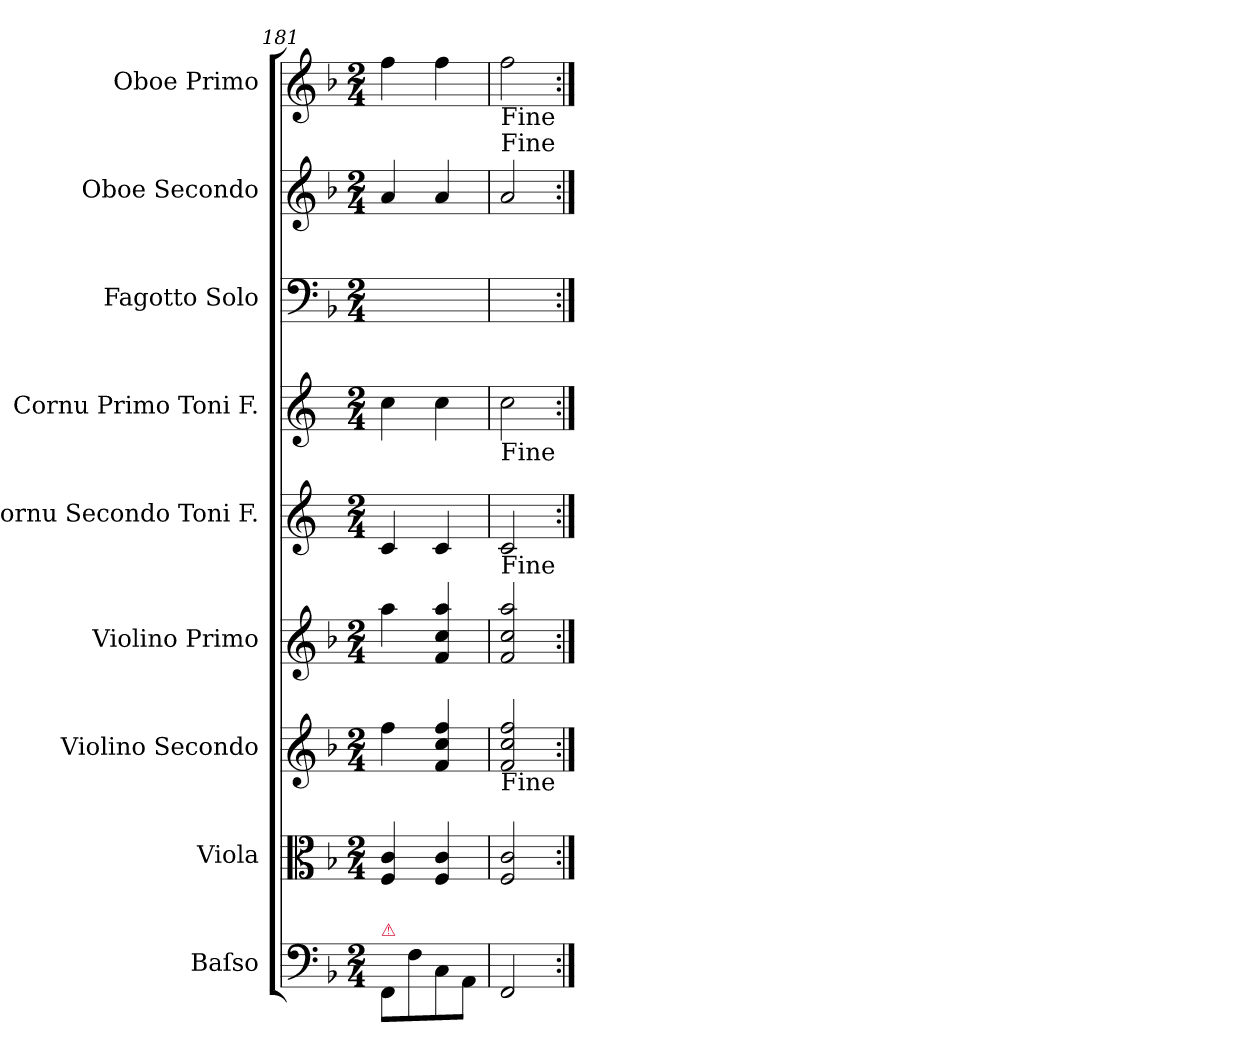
**kern	**kern	**kern	**kern	**kern	**kern	**kern	**kern	**kern
*part9	*part8	*part7	*part6	*part5	*part4	*part3	*part2	*part1
*staff9	*staff8	*staff7	*staff6	*staff5	*staff4	*staff3	*staff2	*staff1
*I"Baſso	*I"Viola	*I"Violino Secondo	*I"Violino Primo	*I"Cornu Secondo Toni F.	*I"Cornu Primo Toni F.	*I"Fagotto Solo	*I"Oboe Secondo	*I"Oboe Primo
*I'B	*I'Vla	*	*I'Vl I	*	*	*I'Fag	*	*I'Ob I
*clefF4	*clefC3	*clefG2	*clefG2	*clefG2	*clefG2	*clefF4	*clefG2	*clefG2
*	*	*	*	*ITrd4c7	*ITrd4c7	*	*	*
*k[b-]	*k[b-]	*k[b-]	*k[b-]	*k[b-]	*k[b-]	*k[b-]	*k[b-]	*k[b-]
*F:	*F:	*F:	*F:	*	*	*F:	*F:	*F:
*M2/4	*M2/4	*M2/4	*M2/4	*M2/4	*M2/4	*M2/4	*M2/4	*M2/4
=181	=181	=181	=181	=181	=181	=181	=181	=181
!LO:TX:a:color=crimson:t=⚠	!	!	!	!	!	!	!	!
8FF/L	4F/ 4c/	4ff\	4aa\	4F/	4f\	2ryy	4a/	4ff\
8F\	.	.	.	.	.	.	.	.
8C\	4F/ 4c/	4f/ 4cc/ 4ff/	4f/ 4cc/ 4aa/	4F/	4f\	.	4a/	4ff\
8AA\J	.	.	.	.	.	.	.	.
=182	=182	=182	=182	=182	=182	=182	=182	=182
!	!	!	!	!	!	!	!	!LO:TX:b:t=Fine
!	!	!	!	!	!	!	!LO:TX:a:t=Fine	!
!	!	!	!	!	!LO:TX:b:t=Fine	!	!	!
!	!	!	!	!LO:TX:b:t=Fine	!	!	!	!
!	!	!LO:TX:b:t=Fine	!	!	!	!	!	!
2FF/	2F/ 2c/	2f/ 2cc/ 2ff/	2f/ 2cc/ 2aa/	2F/	2f\	2ryy	2a/	2ff\
=:|!	=:|!	=:|!	=:|!	=:|!	=:|!	=:|!	=:|!	=:|!
*-	*-	*-	*-	*-	*-	*-	*-	*-
